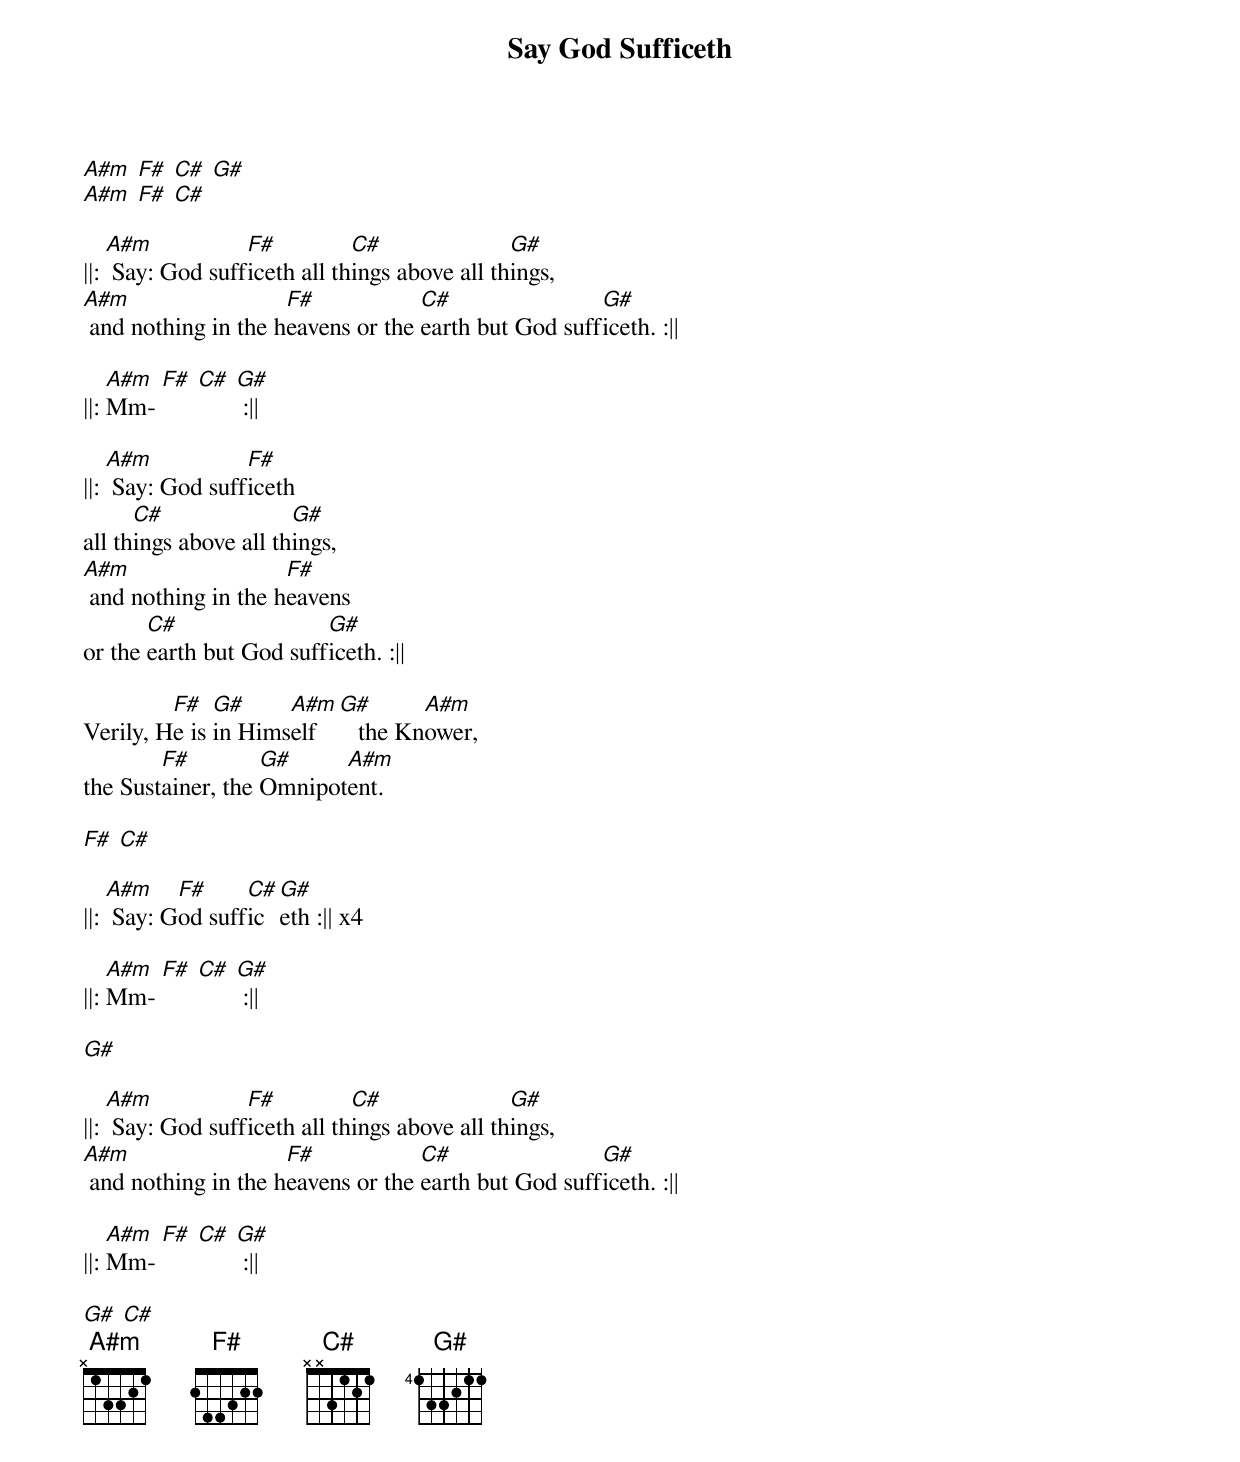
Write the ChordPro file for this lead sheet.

{title: Say God Sufficeth}
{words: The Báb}
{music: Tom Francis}
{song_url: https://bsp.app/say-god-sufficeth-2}

[A#m] [F#] [C#] [G#]
[A#m] [F#] [C#]

||: [A#m] Say: God suff[F#]iceth all th[C#]ings above all th[G#]ings,
[A#m] and nothing in the h[F#]eavens or the [C#]earth but God suff[G#]iceth. :||

||: [A#m]Mm- [F#] [C#] [G#] :||

||: [A#m] Say: God suff[F#]iceth
all th[C#]ings above all th[G#]ings,
[A#m] and nothing in the h[F#]eavens
or the [C#]earth but God suff[G#]iceth. :||

Verily, H[F#]e is [G#]in Hims[A#m]elf  [G#]   the Kn[A#m]ower,
the Sust[F#]ainer, the [G#]Omnipot[A#m]ent.

[F#] [C#]

||: [A#m] Say: G[F#]od suff[C#]ic[G#]eth :|| x4

||: [A#m]Mm- [F#] [C#] [G#] :||

[G#]

||: [A#m] Say: God suff[F#]iceth all th[C#]ings above all th[G#]ings,
[A#m] and nothing in the h[F#]eavens or the [C#]earth but God suff[G#]iceth. :||

||: [A#m]Mm- [F#] [C#] [G#] :||

[G#] [C#]
